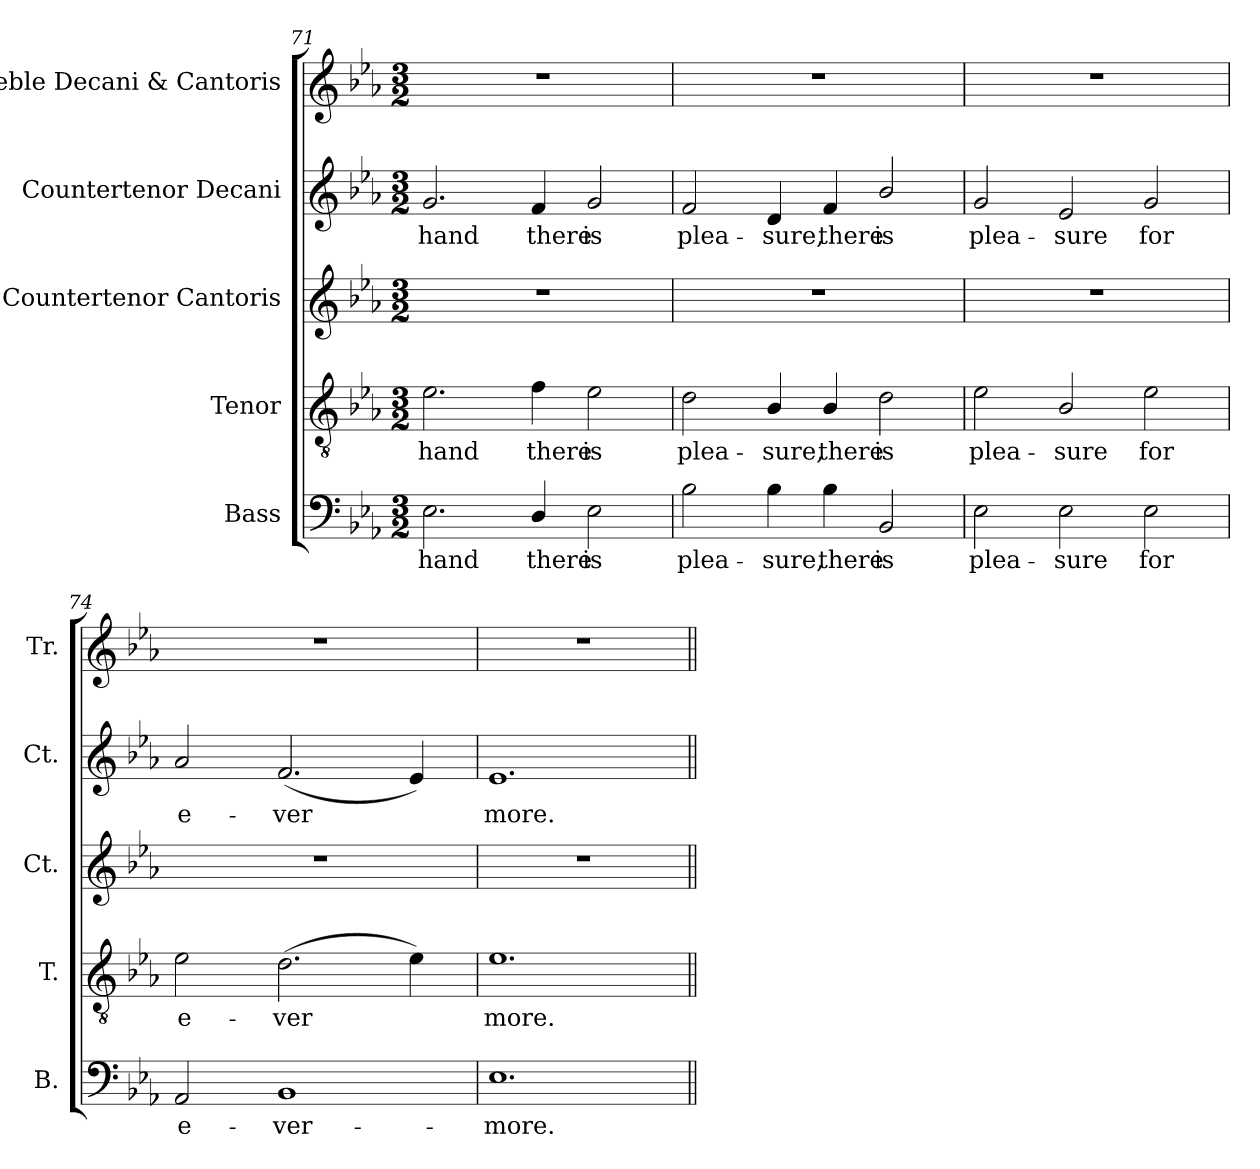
**kern	**text	**kern	**text	**kern	**kern	**text	**kern
*part5	*part5	*part4	*part4	*part3	*part2	*part2	*part1
*staff5	*staff5	*staff4	*staff4	*staff3	*staff2	*staff2	*staff1
*I"Bass	*	*I"Tenor	*	*I"Countertenor Cantoris	*I"Countertenor Decani	*	*I"Treble Decani & Cantoris
*I'B.	*	*I'T.	*	*I'Ct.	*I'Ct.	*	*I'Tr.
!!LO:LB:g=z
*clefF4	*	*clefGv2	*	*clefG2	*clefG2	*	*clefG2
*	*	*ITrd7c12	*	*	*	*	*
*k[b-e-a-]	*	*k[b-e-a-]	*	*k[b-e-a-]	*k[b-e-a-]	*	*k[b-e-a-]
*E-:	*	*E-:	*	*E-:	*E-:	*	*E-:
*M3/2	*	*M3/2	*	*M3/2	*M3/2	*	*M3/2
=71	=71	=71	=71	=71	=71	=71	=71
!	!LO:LY:b:color=#000000	!	!	!	!	!	!
!	!	!	!LO:LY:b:color=#000000	!LO:N:vis=1	!	!	!
!	!	!	!	!	!	!LO:LY:b:color=#000000	!LO:N:vis=1
2.E-i\	hand	2.E-i\	hand	1.r	2.gi/	hand	1.r
!	!LO:LY:b:color=#000000	!	!	!	!	!	!
!	!	!	!LO:LY:b:color=#000000	!	!	!	!
!	!	!	!	!	!	!LO:LY:b:color=#000000	!
4Di/	there	4Fi\	there	.	4fi/	there	.
!	!LO:LY:b:color=#000000	!	!	!	!	!	!
!	!	!	!LO:LY:b:color=#000000	!	!	!	!
!	!	!	!	!	!	!LO:LY:b:color=#000000	!
2E-i\	is	2E-i\	is	.	2gi/	is	.
=72	=72	=72	=72	=72	=72	=72	=72
!	!LO:LY:b:color=#000000	!	!	!	!	!	!
!	!	!	!LO:LY:b:color=#000000	!LO:N:vis=1	!	!	!
!	!	!	!	!	!	!LO:LY:b:color=#000000	!LO:N:vis=1
2B-i\	plea-	2Di\	plea-	1.r	2fi/	plea-	1.r
!	!LO:LY:b:color=#000000	!	!	!	!	!	!
!	!	!	!LO:LY:b:color=#000000	!	!	!	!
!	!	!	!	!	!	!LO:LY:b:color=#000000	!
4B-i\	-sure,	4BB-i/	-sure,	.	4di/	-sure,	.
!	!LO:LY:b:color=#000000	!	!	!	!	!	!
!	!	!	!LO:LY:b:color=#000000	!	!	!	!
!	!	!	!	!	!	!LO:LY:b:color=#000000	!
4B-i\	there	4BB-i/	there	.	4fi/	there	.
!	!LO:LY:b:color=#000000	!	!	!	!	!	!
!	!	!	!LO:LY:b:color=#000000	!	!	!	!
!	!	!	!	!	!	!LO:LY:b:color=#000000	!
2BB-i/	is	2Di\	is	.	2b-i/	is	.
=73	=73	=73	=73	=73	=73	=73	=73
!	!LO:LY:b:color=#000000	!	!	!	!	!	!
!	!	!	!LO:LY:b:color=#000000	!LO:N:vis=1	!	!	!
!	!	!	!	!	!	!LO:LY:b:color=#000000	!LO:N:vis=1
2E-i\	plea-	2E-i\	plea-	1.r	2gi/	plea-	1.r
!	!LO:LY:b:color=#000000	!	!	!	!	!	!
!	!	!	!LO:LY:b:color=#000000	!	!	!	!
!	!	!	!	!	!	!LO:LY:b:color=#000000	!
2E-i\	-sure	2BB-i/	-sure	.	2e-i/	-sure	.
!	!LO:LY:b:color=#000000	!	!	!	!	!	!
!	!	!	!LO:LY:b:color=#000000	!	!	!	!
!	!	!	!	!	!	!LO:LY:b:color=#000000	!
2E-i\	for	2E-i\	for	.	2gi/	for	.
=74	=74	=74	=74	=74	=74	=74	=74
!	!LO:LY:b:color=#000000	!	!	!	!	!	!
!	!	!	!LO:LY:b:color=#000000	!LO:N:vis=1	!	!	!
!	!	!	!	!	!	!LO:LY:b:color=#000000	!LO:N:vis=1
2AA-i/	e-	2E-i\	e-	1.r	2a-i/	e-	1.r
!	!LO:LY:b:color=#000000	!	!	!	!	!	!
!	!	!	!LO:LY:b:color=#000000	!	!	!	!
!	!	!	!	!	!	!LO:LY:b:color=#000000	!
1BB-i	-ver-	(2.Di\	-ver	.	(2.fi/	-ver	.
.	.	4E-i\)	.	.	4e-i/)	.	.
=75	=75	=75	=75	=75	=75	=75	=75
!	!LO:LY:b:color=#000000	!	!	!	!	!	!
!	!	!	!LO:LY:b:color=#000000	!LO:N:vis=1	!	!	!
!	!	!	!	!	!	!LO:LY:b:color=#000000	!LO:N:vis=1
1.E-i	-more.	1.E-i	more.	1.r	1.e-i	more.	1.r
=||	=||	=||	=||	=||	=||	=||	=||
*-	*-	*-	*-	*-	*-	*-	*-
